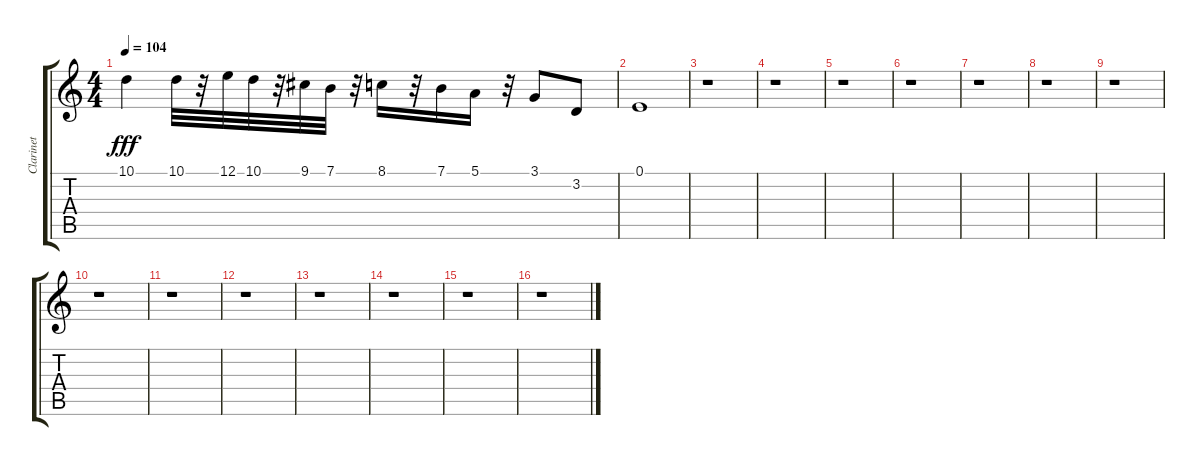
\track ("Clarinet" "Clarinet") {instrument clarinet}
\staff {score tabs}
\tuning (E4 B3 G3 D3 A2 E2) {hide}
\ts (4 4)
\tempo 104
\clef g2
\ks c
10.1.4{dy fff} 10.1.32 r.32 12.1.32 10.1.32 r.32 9.1.32 7.1.32 r.32 8.1.16 r.32 7.1.16 5.1.16 r.32 3.1.8 3.2.8 |
0.1.1 |
r.1 |
r.1 |
r.1 |
r.1 |
r.1 |
r.1 |
r.1 |
r.1 |
r.1 |
r.1 |
r.1 |
r.1 |
r.1 |
r.1
